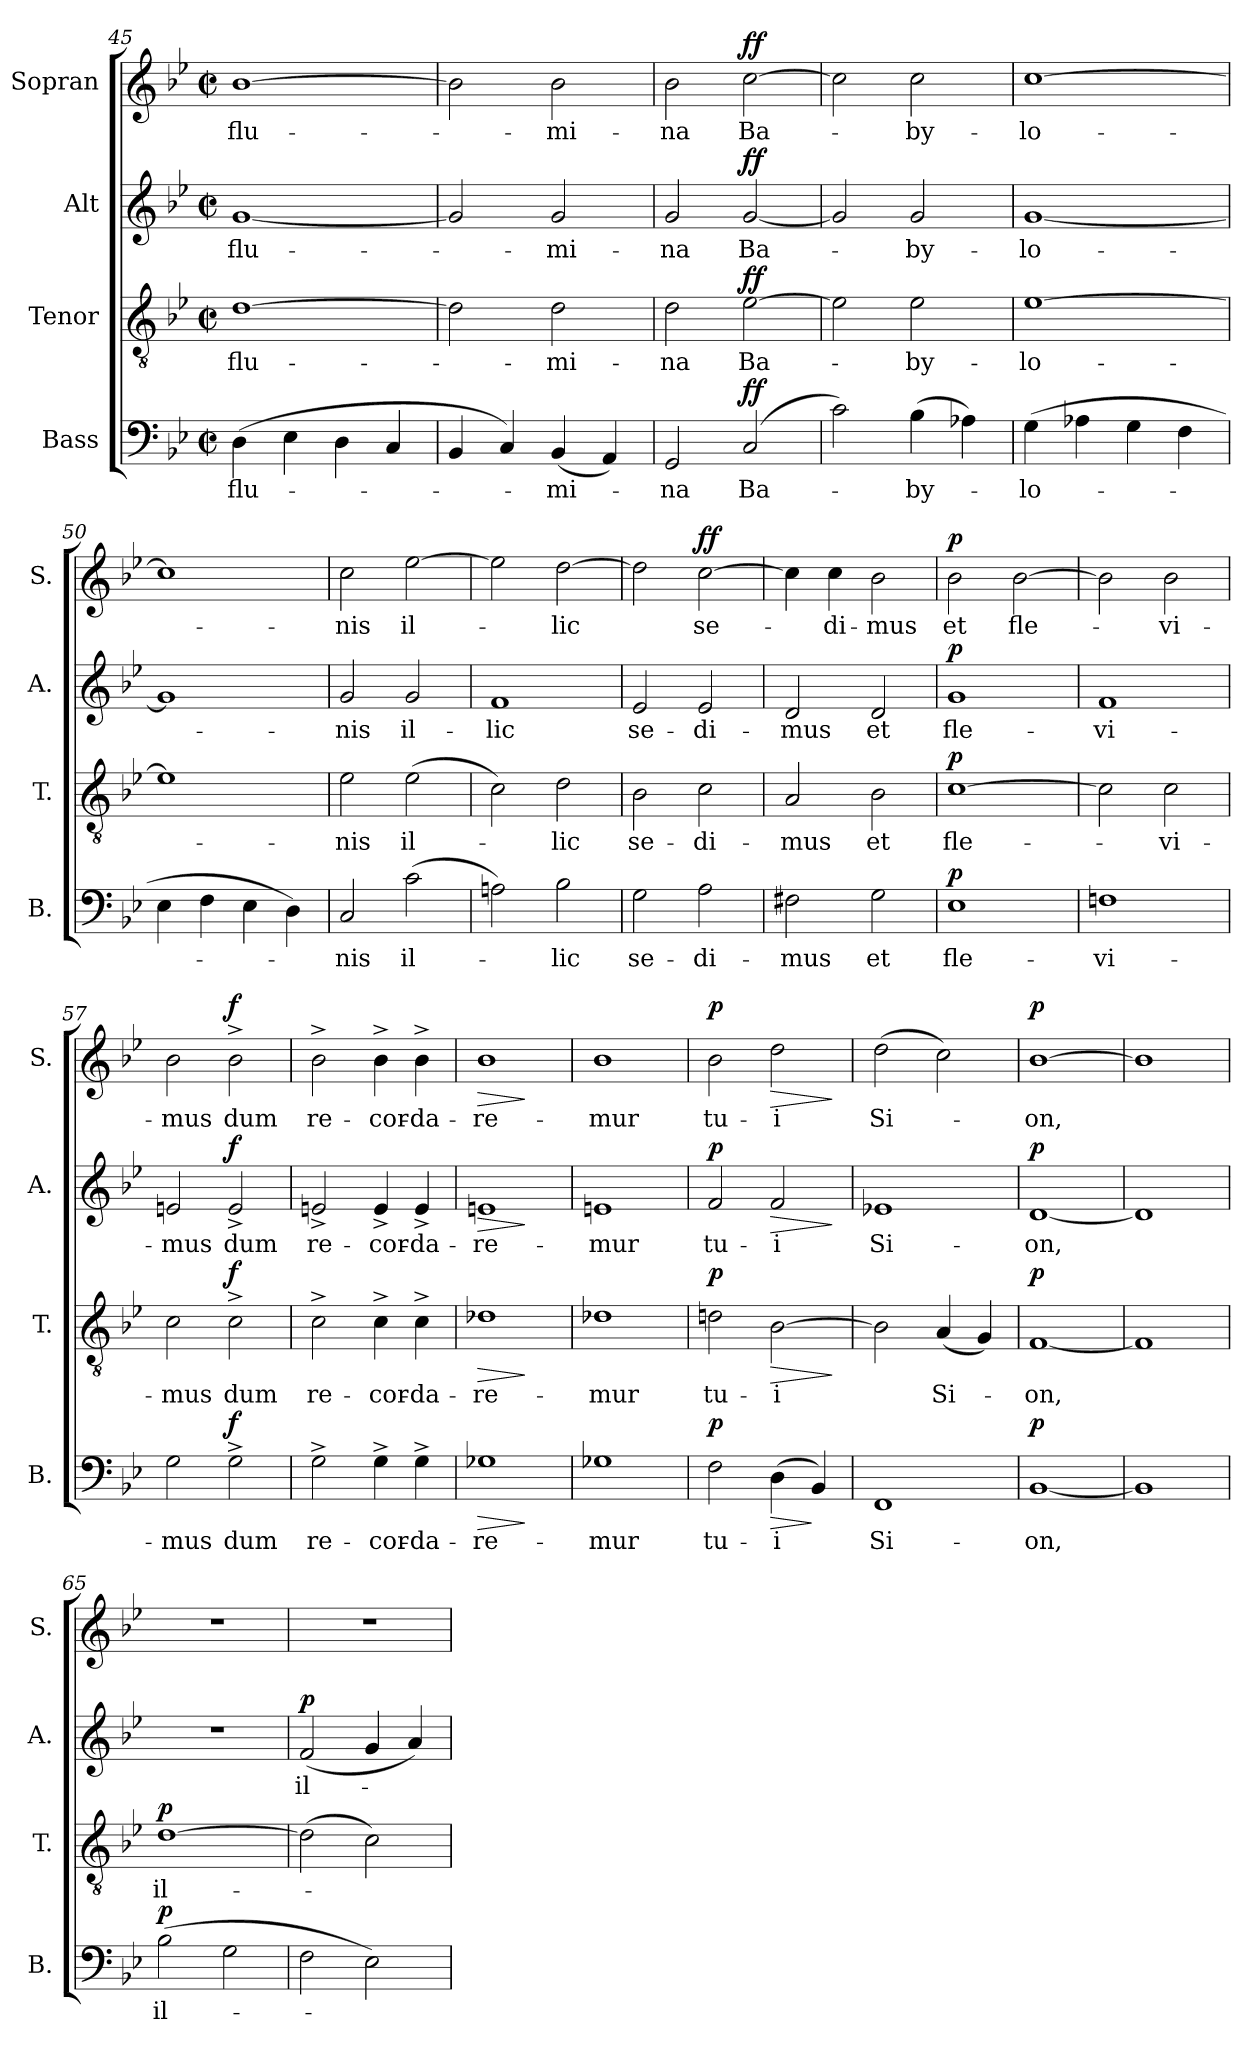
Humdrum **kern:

**kern	**text	**dynam	**kern	**text	**dynam	**kern	**text	**dynam	**kern	**text	**dynam
*part4	*part4	*part4	*part3	*part3	*part3	*part2	*part2	*part2	*part1	*part1	*part1
*staff4	*staff4	*staff4	*staff3	*staff3	*staff3	*staff2	*staff2	*staff2	*staff1	*staff1	*staff1
*I"Bass	*	*	*I"Tenor	*	*	*I"Alt	*	*	*I"Sopran	*	*
*I'B.	*	*	*I'T.	*	*	*I'A.	*	*	*I'S.	*	*
*clefF4	*	*	*clefGv2	*	*	*clefG2	*	*	*clefG2	*	*
*k[b-e-]	*	*	*k[b-e-]	*	*	*k[b-e-]	*	*	*k[b-e-]	*	*
*B-:	*	*	*B-:	*	*	*B-:	*	*	*B-:	*	*
*M2/2	*	*	*M2/2	*	*	*M2/2	*	*	*M2/2	*	*
*met(c|)	*	*	*met(c|)	*	*	*met(c|)	*	*	*met(c|)	*	*
=45	=45	=45	=45	=45	=45	=45	=45	=45	=45	=45	=45
!	!LO:LY:b	!	!	!LO:LY:b	!	!	!LO:LY:b	!	!	!LO:LY:b	!
(>4D\	flu-	.	[1d	flu-	.	[1g	flu-	.	[1b-	flu-	.
4E-\	.	.	.	.	.	.	.	.	.	.	.
4D\	.	.	.	.	.	.	.	.	.	.	.
4C/	.	.	.	.	.	.	.	.	.	.	.
=46	=46	=46	=46	=46	=46	=46	=46	=46	=46	=46	=46
4BB-/	.	.	2d\]	.	.	2g/]	.	.	2b-\]	.	.
4C/)	.	.	.	.	.	.	.	.	.	.	.
!	!LO:LY:b	!	!	!LO:LY:b	!	!	!LO:LY:b	!	!	!LO:LY:b	!
(<4BB-/	-mi-	.	2d\	-mi-	.	2g/	-mi-	.	2b-\	-mi-	.
4AA/)	.	.	.	.	.	.	.	.	.	.	.
=47	=47	=47	=47	=47	=47	=47	=47	=47	=47	=47	=47
!	!LO:LY:b	!	!	!LO:LY:b	!	!	!LO:LY:b	!	!	!LO:LY:b	!
2GG/	-na	.	2d\	-na	.	2g/	-na	.	2b-\	-na	.
!	!LO:LY:b	!LO:DY:a	!	!LO:LY:b	!LO:DY:a	!	!LO:LY:b	!LO:DY:a	!	!LO:LY:b	!LO:DY:a
(2C/	Ba-	ff	[2e-\	Ba-	ff	[2g/	Ba-	ff	[2cc\	Ba-	ff
!!LO:LB:g=z
=48	=48	=48	=48	=48	=48	=48	=48	=48	=48	=48	=48
2c\)	.	.	2e-\]	.	.	2g/]	.	.	2cc\]	.	.
!	!LO:LY:b	!	!	!LO:LY:b	!	!	!LO:LY:b	!	!	!LO:LY:b	!
(>4B-\	-by-	.	2e-\	-by-	.	2g/	-by-	.	2cc\	-by-	.
4A-X\)	.	.	.	.	.	.	.	.	.	.	.
=49	=49	=49	=49	=49	=49	=49	=49	=49	=49	=49	=49
!	!LO:LY:b	!	!	!LO:LY:b	!	!	!LO:LY:b	!	!	!LO:LY:b	!
(>4G\	-lo-	.	[1e-	-lo-	.	[1g	-lo-	.	[1cc	-lo-	.
4A-X\	.	.	.	.	.	.	.	.	.	.	.
4G\	.	.	.	.	.	.	.	.	.	.	.
4F\	.	.	.	.	.	.	.	.	.	.	.
=50	=50	=50	=50	=50	=50	=50	=50	=50	=50	=50	=50
4E-\	.	.	1e-]	.	.	1g]	.	.	1cc]	.	.
4F\	.	.	.	.	.	.	.	.	.	.	.
4E-\	.	.	.	.	.	.	.	.	.	.	.
4D\)	.	.	.	.	.	.	.	.	.	.	.
=51	=51	=51	=51	=51	=51	=51	=51	=51	=51	=51	=51
!	!LO:LY:b	!	!	!LO:LY:b	!	!	!LO:LY:b	!	!	!LO:LY:b	!
2C/	-nis	.	2e-\	-nis	.	2g/	-nis	.	2cc\	-nis	.
!	!LO:LY:b	!	!	!LO:LY:b	!	!	!LO:LY:b	!	!	!LO:LY:b	!
(>2c\	il-	.	(>2e-\	il-	.	2g/	il-	.	[2ee-\	il-	.
=52	=52	=52	=52	=52	=52	=52	=52	=52	=52	=52	=52
!	!	!	!	!	!	!	!LO:LY:b	!	!	!	!
2An\)	.	.	2c\)	.	.	1f	-lic	.	2ee-\]	.	.
!	!LO:LY:b	!	!	!LO:LY:b	!	!	!	!	!	!LO:LY:b	!
2B-\	-lic	.	2d\	-lic	.	.	.	.	[2dd\	-lic	.
=53	=53	=53	=53	=53	=53	=53	=53	=53	=53	=53	=53
!	!LO:LY:b	!	!	!LO:LY:b	!	!	!LO:LY:b	!	!	!	!
2G\	se-	.	2B-\	se-	.	2e-/	se-	.	2dd\]	.	.
!	!LO:LY:b	!	!	!LO:LY:b	!	!	!LO:LY:b	!	!	!LO:LY:b	!LO:DY:a
2A\	-di-	.	2c\	-di-	.	2e-/	-di-	.	[2cc\	se-	ff
!!LO:PB:g=z
=54	=54	=54	=54	=54	=54	=54	=54	=54	=54	=54	=54
!	!LO:LY:b	!	!	!LO:LY:b	!	!	!LO:LY:b	!	!	!	!
2F#X\	-mus	.	2A/	-mus	.	2d/	-mus	.	4cc\]	.	.
!	!	!	!	!	!	!	!	!	!	!LO:LY:b	!
.	.	.	.	.	.	.	.	.	4cc\	-di-	.
!	!LO:LY:b	!	!	!LO:LY:b	!	!	!LO:LY:b	!	!	!LO:LY:b	!
2G\	et	.	2B-\	et	.	2d/	et	.	2b-\	-mus	.
=55	=55	=55	=55	=55	=55	=55	=55	=55	=55	=55	=55
!	!LO:LY:b	!LO:DY:a	!	!LO:LY:b	!LO:DY:a	!	!LO:LY:b	!LO:DY:a	!	!LO:LY:b	!LO:DY:a
1E-	fle-	p	[1c	fle-	p	1g	fle-	p	2b-\	et	p
!	!	!	!	!	!	!	!	!	!	!LO:LY:b	!
.	.	.	.	.	.	.	.	.	[2b-\	fle-	.
=56	=56	=56	=56	=56	=56	=56	=56	=56	=56	=56	=56
!	!LO:LY:b	!	!	!	!	!	!LO:LY:b	!	!	!	!
1Fn	-vi-	.	2c\]	.	.	1f	-vi-	.	2b-\]	.	.
!	!	!	!	!LO:LY:b	!	!	!	!	!	!LO:LY:b	!
.	.	.	2c\	-vi-	.	.	.	.	2b-\	-vi-	.
=57	=57	=57	=57	=57	=57	=57	=57	=57	=57	=57	=57
!	!LO:LY:b	!	!	!LO:LY:b	!	!	!LO:LY:b	!	!	!LO:LY:b	!
2G\	-mus	.	2c\	-mus	.	2en/	-mus	.	2b-\	-mus	.
!	!LO:LY:b	!LO:DY:a	!	!LO:LY:b	!LO:DY:a	!	!LO:LY:b	!LO:DY:a	!	!LO:LY:b	!LO:DY:a
2G^>\	dum	f	2c^>\	dum	f	2e^>/	dum	f	2b-^>\	dum	f
=58	=58	=58	=58	=58	=58	=58	=58	=58	=58	=58	=58
!	!LO:LY:b	!	!	!LO:LY:b	!	!	!LO:LY:b	!	!	!LO:LY:b	!
2G^>\	re-	.	2c^>\	re-	.	2en^>/	re-	.	2b-^>\	re-	.
!	!LO:LY:b	!	!	!LO:LY:b	!	!	!LO:LY:b	!	!	!LO:LY:b	!
4G^>\	-cor-	.	4c^>\	-cor-	.	4e^>/	-cor-	.	4b-^>\	-cor-	.
!	!LO:LY:b	!	!	!LO:LY:b	!	!	!LO:LY:b	!	!	!LO:LY:b	!
4G^>\	-da-	.	4c^>\	-da-	.	4e^>/	-da-	.	4b-^>\	-da-	.
=59	=59	=59	=59	=59	=59	=59	=59	=59	=59	=59	=59
!	!LO:LY:b	!LO:HP:b	!	!LO:LY:b	!LO:HP:b	!	!LO:LY:b	!LO:HP:b	!	!LO:LY:b	!LO:HP:b
1G-X	-re-	>	1d-X	-re-	>	1en	-re-	>	1b-	-re-	>
.	.	]	.	.	]	.	.	]	.	.	]
!!LO:LB:g=z
=60	=60	=60	=60	=60	=60	=60	=60	=60	=60	=60	=60
!	!LO:LY:b	!	!	!LO:LY:b	!	!	!LO:LY:b	!	!	!LO:LY:b	!
1G-X	-mur	.	1d-X	-mur	.	1en	-mur	.	1b-	-mur	.
=61	=61	=61	=61	=61	=61	=61	=61	=61	=61	=61	=61
!	!LO:LY:b	!LO:DY:a	!	!LO:LY:b	!LO:DY:a	!	!LO:LY:b	!LO:DY:a	!	!LO:LY:b	!LO:DY:a
2F\	tu-	p	2dn\	tu-	p	2f/	tu-	p	2b-\	tu-	p
!	!LO:LY:b	!LO:HP:b	!	!LO:LY:b	!LO:HP:b	!	!LO:LY:b	!LO:HP:b	!	!LO:LY:b	!LO:HP:b
(>4D\	-i	>	[2B-\	-i	>	2f/	-i	>	2dd\	-i	>
4BB-/)	.	]	.	.	.	.	.	.	.	.	.
.	.	.	.	.	]	.	.	]	.	.	]
=62	=62	=62	=62	=62	=62	=62	=62	=62	=62	=62	=62
!	!LO:LY:b	!	!	!	!	!	!LO:LY:b	!	!	!LO:LY:b	!
1FF	Si-	.	2B-\]	.	.	1e-X	Si-	.	(>2dd\	Si-	.
!	!	!	!	!LO:LY:b	!	!	!	!	!	!	!
.	.	.	(<4A/	Si-	.	.	.	.	2cc\)	.	.
.	.	.	4G/)	.	.	.	.	.	.	.	.
=63	=63	=63	=63	=63	=63	=63	=63	=63	=63	=63	=63
!	!LO:LY:b	!LO:DY:a	!	!LO:LY:b	!LO:DY:a	!	!LO:LY:b	!LO:DY:a	!	!LO:LY:b	!LO:DY:a
[1BB-	-on,	p	[1F	-on,	p	[1d	-on,	p	[1b-	-on,	p
=64	=64	=64	=64	=64	=64	=64	=64	=64	=64	=64	=64
1BB-]	.	.	1F]	.	.	1d]	.	.	1b-]	.	.
=65	=65	=65	=65	=65	=65	=65	=65	=65	=65	=65	=65
!	!LO:LY:b	!LO:DY:a	!	!LO:LY:b	!LO:DY:a	!	!	!	!	!	!
(>2B-\	il-	p	[1d	il-	p	1r	.	.	1r	.	.
2G\	.	.	.	.	.	.	.	.	.	.	.
!!LO:LB:g=z
=66	=66	=66	=66	=66	=66	=66	=66	=66	=66	=66	=66
!	!	!	!	!	!	!	!LO:LY:b	!LO:DY:a	!	!	!
2F\	.	.	(>2d\]	.	.	(<2f/	il-	p	1r	.	.
2E-\)	.	.	2c\)	.	.	4g/	.	.	.	.	.
.	.	.	.	.	.	4a/)	.	.	.	.	.
=	=	=	=	=	=	=	=	=	=	=	=
*-	*-	*-	*-	*-	*-	*-	*-	*-	*-	*-	*-
